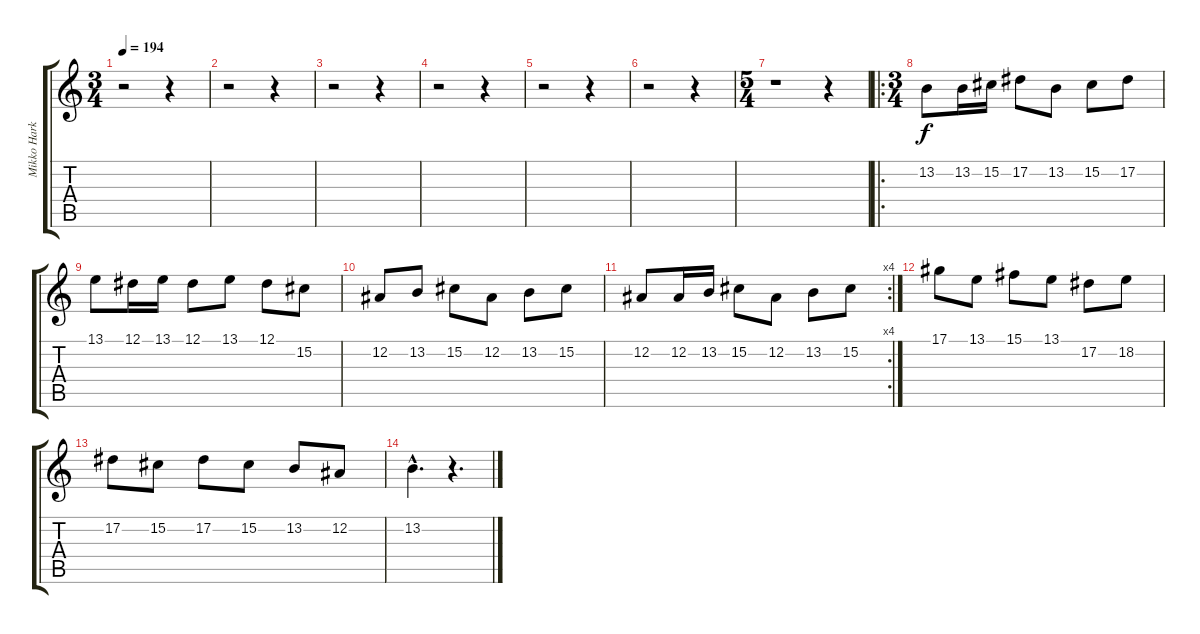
\track ("Mikko Harkin" "Mikko Hark") {instrument harpsichord}
\staff {score tabs}
\tuning (Eb4 Bb3 Gb3 Db3 Ab2 Eb2) {hide}
\ts (3 4)
\tempo 194
\clef g2
\ks c
r.2{dy f} r.4 |
r.2 r.4 |
r.2 r.4 |
r.2 r.4 |
r.2 r.4 |
r.2 r.4 |
\ts (5 4)
r.1 r.4 |
\ro
\ts (3 4)
13.2.8{instrument harpsichord} 13.2.16 15.2.16 17.2.8 13.2.8 15.2.8 17.2.8 |
13.1.8 12.1.16 13.1.16 12.1.8 13.1.8 12.1.8 15.2.8 |
12.2.8 13.2.8 15.2.8 12.2.8 13.2.8 15.2.8 |
\rc 4
12.2.8 12.2.16 13.2.16 15.2.8 12.2.8 13.2.8 15.2.8 |
17.1.8 13.1.8 15.1.8 13.1.8 17.2.8 18.2.8 |
17.2.8 15.2.8 17.2.8 15.2.8 13.2.8 12.2.8 |
13.2{hac}.4{d} r.4{d}
